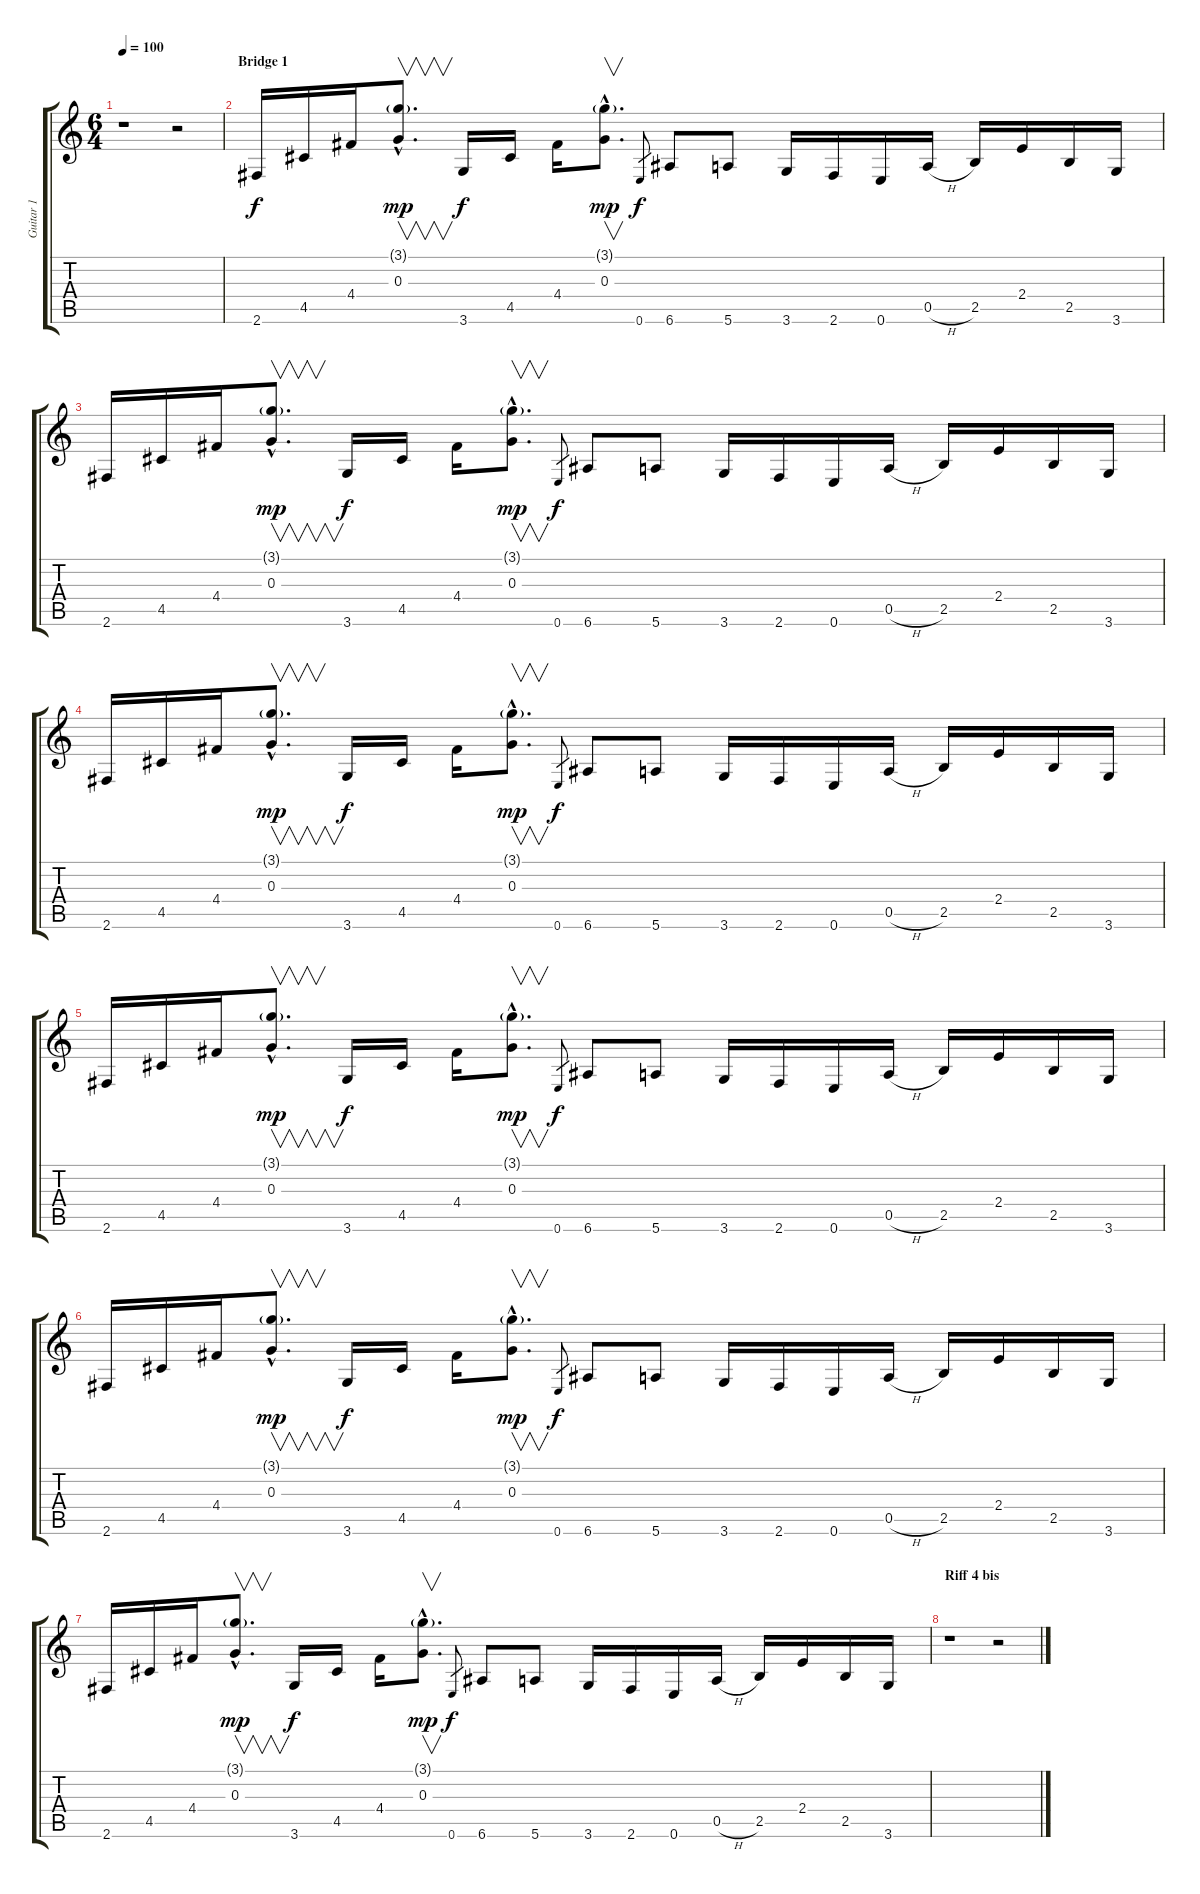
\track ("Guitar 1" "Guitar 1") {instrument acousticguitarsteel}
\staff {score tabs}
\tuning (E4 B3 G3 D3 A2 E2) {hide}
\ts (6 4)
\tempo 100
\clef g2
\ks c
r.1{dy f} r.2 |
\section ("" "Bridge 1")
2.6.16{volume 12 instrument acousticguitarsteel} 4.5.16 4.4.16 (3.1{g hac} 0.3{hac}).8{v d dy mp} 3.6.16{dy f} 4.5.16 4.4.16 (3.1{g hac} 0.3{hac}).8{v d dy mp} 0.6.8{gr dy f} 6.6.8 5.6.8 3.6.16 2.6.16 0.6.16 0.5{h}.16 2.5.16 2.4.16 2.5.16 3.6.16 |
2.6.16{volume 12 instrument acousticguitarsteel} 4.5.16 4.4.16 (3.1{g hac} 0.3{hac}).8{v d dy mp} 3.6.16{dy f} 4.5.16 4.4.16 (3.1{g hac} 0.3{hac}).8{v d dy mp} 0.6.8{gr dy f} 6.6.8 5.6.8 3.6.16 2.6.16 0.6.16 0.5{h}.16 2.5.16 2.4.16 2.5.16 3.6.16 |
2.6.16{volume 12 instrument acousticguitarsteel} 4.5.16 4.4.16 (3.1{g hac} 0.3{hac}).8{v d dy mp} 3.6.16{dy f} 4.5.16 4.4.16 (3.1{g hac} 0.3{hac}).8{v d dy mp} 0.6.8{gr dy f} 6.6.8 5.6.8 3.6.16 2.6.16 0.6.16 0.5{h}.16 2.5.16 2.4.16 2.5.16 3.6.16 |
2.6.16{volume 12 instrument acousticguitarsteel} 4.5.16 4.4.16 (3.1{g hac} 0.3{hac}).8{v d dy mp} 3.6.16{dy f} 4.5.16 4.4.16 (3.1{g hac} 0.3{hac}).8{v d dy mp} 0.6.8{gr dy f} 6.6.8 5.6.8 3.6.16 2.6.16 0.6.16 0.5{h}.16 2.5.16 2.4.16 2.5.16 3.6.16 |
2.6.16{volume 12 instrument acousticguitarsteel} 4.5.16 4.4.16 (3.1{g hac} 0.3{hac}).8{v d dy mp} 3.6.16{dy f} 4.5.16 4.4.16 (3.1{g hac} 0.3{hac}).8{v d dy mp} 0.6.8{gr dy f} 6.6.8 5.6.8 3.6.16 2.6.16 0.6.16 0.5{h}.16 2.5.16 2.4.16 2.5.16 3.6.16 |
2.6.16{volume 12 instrument acousticguitarsteel} 4.5.16 4.4.16 (3.1{g hac} 0.3{hac}).8{v d dy mp} 3.6.16{dy f} 4.5.16 4.4.16 (3.1{g hac} 0.3{hac}).8{v d dy mp} 0.6.8{gr dy f} 6.6.8 5.6.8 3.6.16 2.6.16 0.6.16 0.5{h}.16 2.5.16 2.4.16 2.5.16 3.6.16 |
\section ("" "Riff 4 bis")
r.1 r.2
